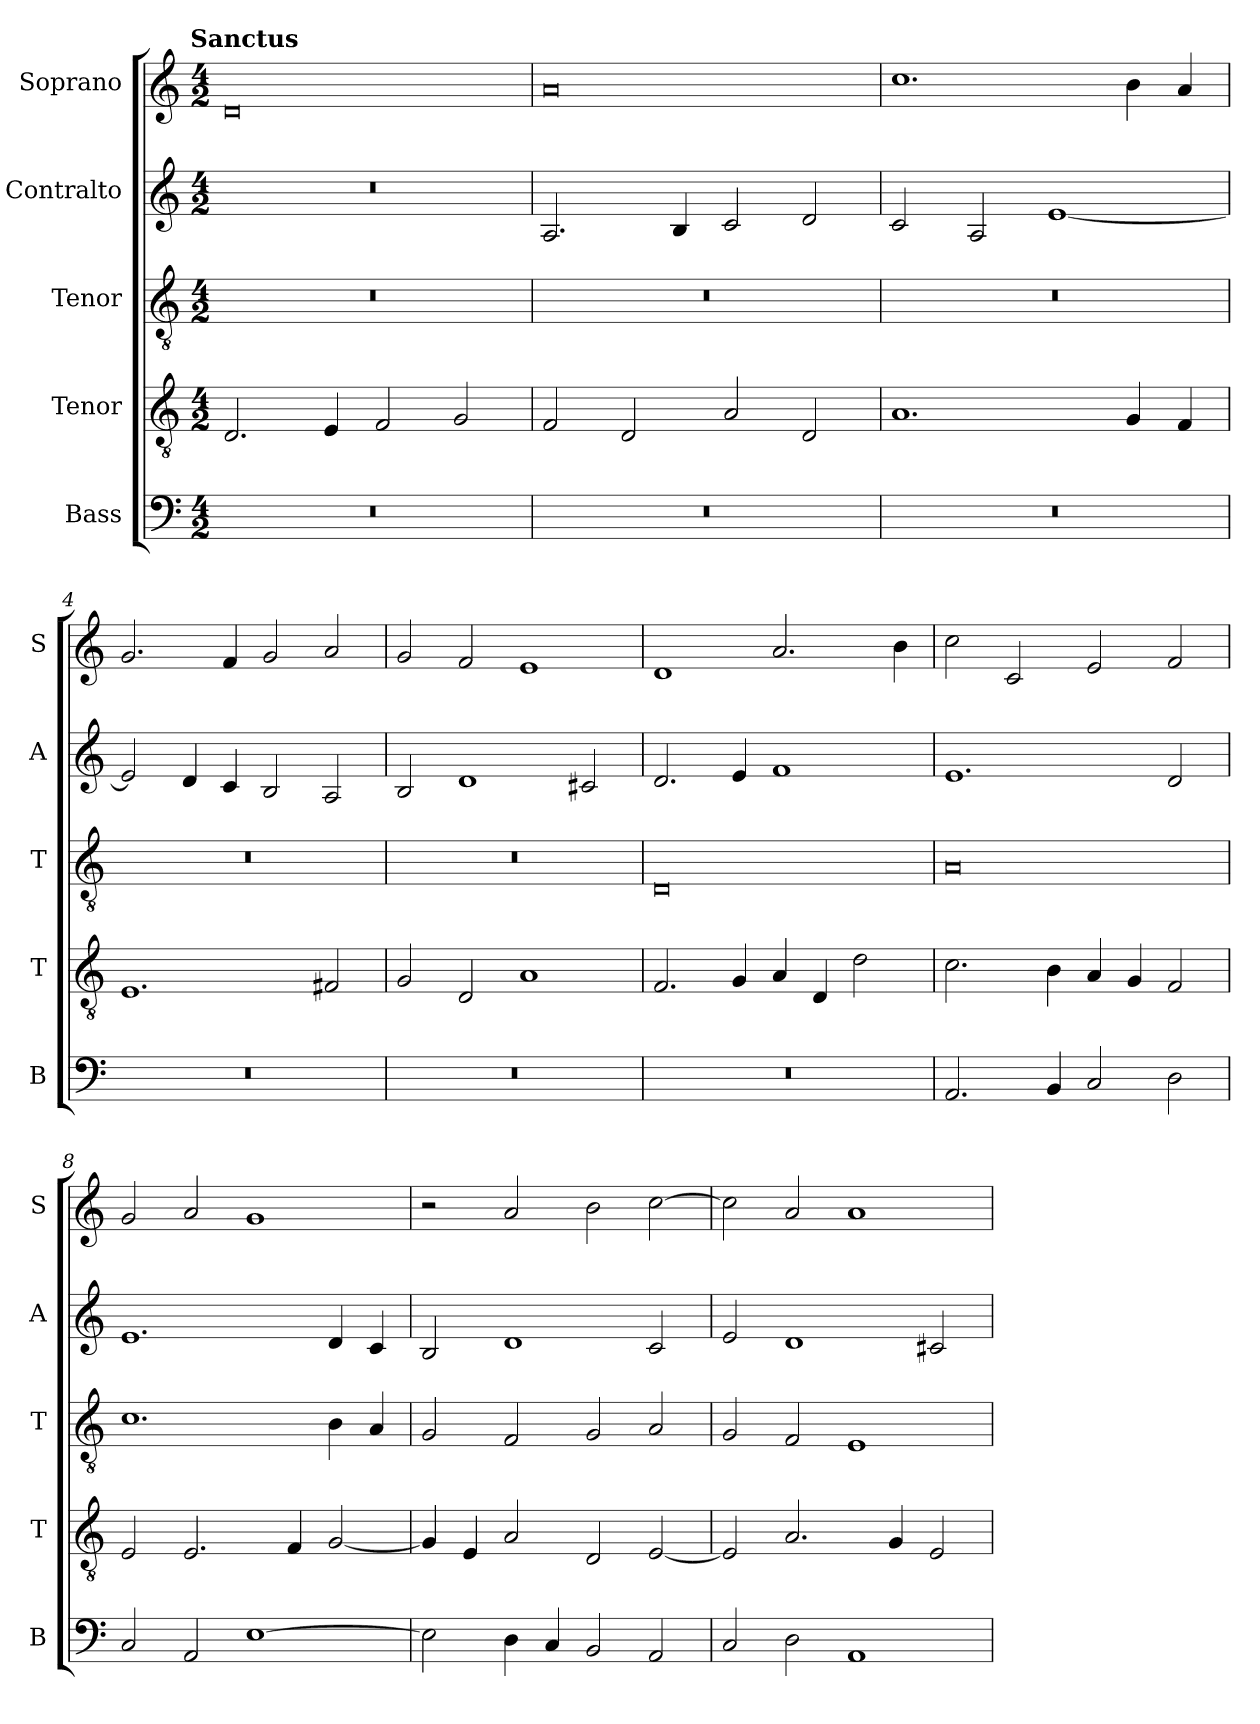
**kern	**kern	**kern	**kern	**kern
*part5	*part4	*part3	*part2	*part1
*staff5	*staff4	*staff3	*staff2	*staff1
*I"Bass	*I"Tenor	*I"Tenor	*I"Contralto	*I"Soprano
*I'B	*I'T	*I'T	*I'A	*I'S
*clefF4	*clefGv2	*clefGv2	*clefG2	*clefG2
*k[]	*k[]	*k[]	*k[]	*k[]
*D:dor	*D:dor	*D:dor	*D:dor	*D:dor
!!LO:TX:omd:t=Sanctus
*M4/2	*M4/2	*M4/2	*M4/2	*M4/2
=1	=1	=1	=1	=1
0r	2.D	0r	0r	0d
.	4E	.	.	.
.	2F	.	.	.
.	2G	.	.	.
=2	=2	=2	=2	=2
0r	2F	0r	2.A	0a
.	2D	.	.	.
.	.	.	4B	.
.	2A	.	2c	.
.	2D	.	2d	.
=3	=3	=3	=3	=3
0r	1.A	0r	2c	1.cc
.	.	.	2A	.
.	.	.	[1e	.
.	4G	.	.	4b
.	4F	.	.	4a
=4	=4	=4	=4	=4
0r	1.E	0r	2e]	2.g
.	.	.	4d	.
.	.	.	4c	4f
.	.	.	2B	2g
.	2F#X	.	2A	2a
=5	=5	=5	=5	=5
0r	2G	0r	2B	2g
.	2D	.	1d	2f
.	1A	.	.	1e
.	.	.	2c#X	.
=6	=6	=6	=6	=6
0r	2.F	0D	2.d	1d
.	4G	.	4e	.
.	4A	.	1f	2.a
.	4D	.	.	.
.	2d	.	.	.
.	.	.	.	4b
=7	=7	=7	=7	=7
2.AA	2.c	0A	1.e	2cc
.	.	.	.	2c
4BB	4B	.	.	.
2C	4A	.	.	2e
.	4G	.	.	.
2D	2F	.	2d	2f
=8	=8	=8	=8	=8
2C	2E	1.c	1.e	2g
2AA	2.E	.	.	2a
[1E	.	.	.	1g
.	4F	.	.	.
.	[2G	4B	4d	.
.	.	4A	4c	.
=9	=9	=9	=9	=9
2E]	4G]	2G	2B	2r
.	4E	.	.	.
4D	2A	2F	1d	2a
4C	.	.	.	.
2BB	2D	2G	.	2b
2AA	[2E	2A	2c	[2cc
=10	=10	=10	=10	=10
2C	2E]	2G	2e	2cc]
2D	2.A	2F	1d	2a
1AA	.	1E	.	1a
.	4G	.	.	.
.	2E	.	2c#X	.
=	=	=	=	=
*-	*-	*-	*-	*-
